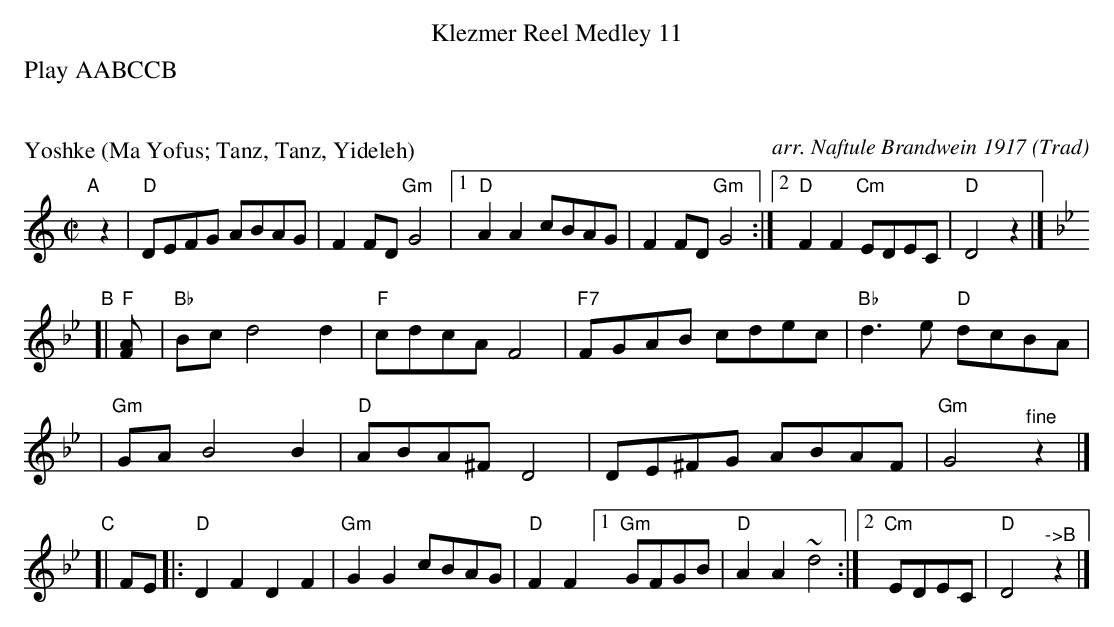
X:1
P: Yoshke (Ma Yofus; Tanz, Tanz, Yideleh)
C: arr. Naftule Brandwein 1917
O: Trad
M: C|
L: 1/8
K: _B_e^F
"A"[|] z2 \
|  "D"DEFG ABAG | F2FD "Gm"G4 |[1 "D"A2A2 cBAG | F2FD "Gm"G4 \
                             :|[2 "D"F2F2 "Cm"EDEC | "D"D4 z2 |][K:=F]
K: Bb
"B"[| "F"[F2A] \
|  "Bb"Bcd4 d2 | "F"cdcA F4 | "F7"FGAB cdec | "Bb"d3e "D"dcBA |
|  "Gm"GAB4 B2 | "D"ABA^F D4 | DE^FG ABAF | "Gm"G4 "^fine"z2 |][K:^F]
K: _B_e^F
"C"[| FE \
|: "D"D2F2 D2F2 | "Gm"G2G2 cBAG | "D"F2F2 [1 "Gm"GFGB | "D"A2A2 ~d4 \
                                        :|[2 "Cm"EDEC | "D"D4 "^->B"z2 |]
